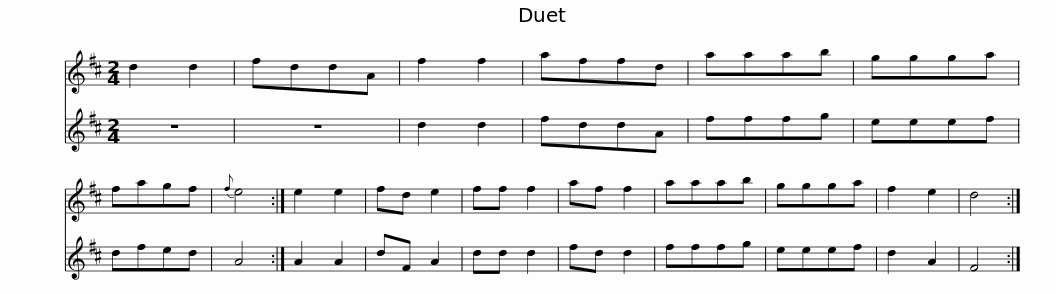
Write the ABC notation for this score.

X:1
%%score 1 2
L:1/8
M:2/4
I:linebreak $
K:D
V:1 treble
V:2 treble
V:1
 d2 d2 | fddA | f2 f2 | affd | aaab | %5
 ggga | fagf |{f} e4 :| e2 e2 | fd e2 | %10
 ff f2 | af f2 |$ aaab | ggga | f2 e2 | %15
 d4 :| %16
V:2
 z4 | z4 | d2 d2 | fddA | fffg | %5
 eeef | dfed | A4 :| A2 A2 | dF A2 | %10
 dd d2 | fd d2 |$ fffg | eeef | d2 A2 | %15
 F4 :| %16
